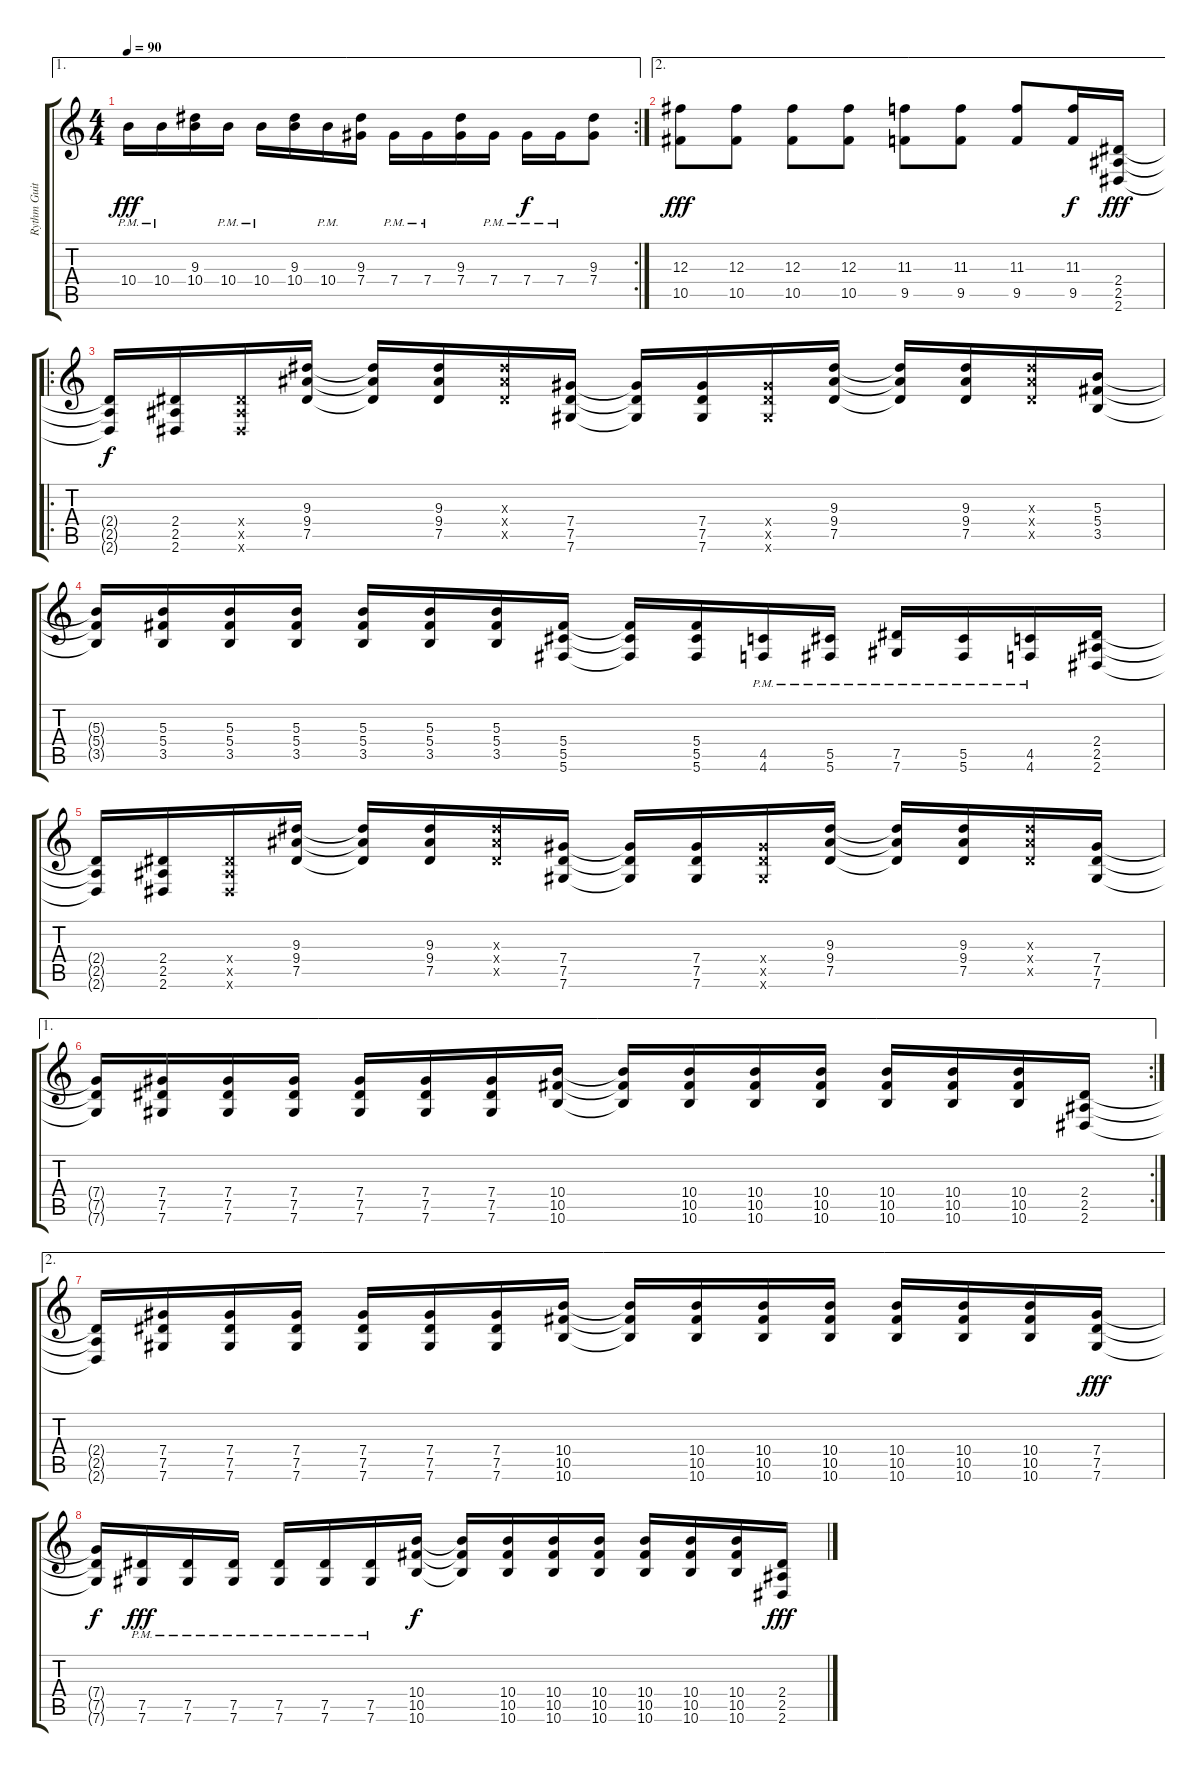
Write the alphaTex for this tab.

\track ("Rythm Guitar 1 (right)" "Rythm Guit") {instrument distortionguitar}
\staff {score tabs}
\tuning (Eb4 Bb3 Gb3 Db3 Ab2 Db2) {hide}
\ae 1
\rc 2
\ts (4 4)
\tempo 90
\clef g2
\ks c
10.4{pm}.16{dy fff} 10.4{pm}.16 (9.3 10.4).16 10.4{pm}.16 10.4{pm}.16 (9.3 10.4).16 10.4{pm}.16 (9.3 7.4).16 7.4{pm}.16 7.4{pm}.16 (9.3 7.4).16 7.4{pm}.16 7.4{pm}.16{dy f} 7.4{pm}.16 (9.3 7.4).8 |
\ae 2
(12.3 10.5).8{dy fff} (12.3 10.5).8 (12.3 10.5).8 (12.3 10.5).8 (11.3 9.5).8 (11.3 9.5).8 (11.3 9.5).8 (11.3 9.5).16{dy f} (2.4 2.5 2.6).16{dy fff} |
\ro
(2.4{t} 2.5{t} 2.6{t}).16{dy f} (2.4 2.5 2.6).16 (2.4{x} 2.5{x} 2.6{x}).16 (9.3 9.4 7.5).16 (9.3{t} 9.4{t} 7.5{t}).16 (9.3 9.4 7.5).16 (9.3{x} 9.4{x} 7.5{x}).16 (7.4 7.5 7.6).16 (7.4{t} 7.5{t} 7.6{t}).16 (7.4 7.5 7.6).16 (7.4{x} 7.5{x} 7.6{x}).16 (9.3 9.4 7.5).16 (9.3{t} 9.4{t} 7.5{t}).16 (9.3 9.4 7.5).16 (9.3{x} 9.4{x} 7.5{x}).16 (5.3 5.4 3.5).16 |
(5.3{t} 5.4{t} 3.5{t}).16 (5.3 5.4 3.5).16 (5.3 5.4 3.5).16 (5.3 5.4 3.5).16 (5.3 5.4 3.5).16 (5.3 5.4 3.5).16 (5.3 5.4 3.5).16 (5.4 5.5 5.6).16 (5.4{t} 5.5{t} 5.6{t}).16 (5.4 5.5 5.6).16 (4.5{pm} 4.6{pm}).16 (5.5{pm} 5.6{pm}).16 (7.5{pm} 7.6{pm}).16 (5.5{pm} 5.6{pm}).16 (4.5{pm} 4.6{pm}).16 (2.4 2.5 2.6).16 |
(2.4{t} 2.5{t} 2.6{t}).16 (2.4 2.5 2.6).16 (2.4{x} 2.5{x} 2.6{x}).16 (9.3 9.4 7.5).16 (9.3{t} 9.4{t} 7.5{t}).16 (9.3 9.4 7.5).16 (9.3{x} 9.4{x} 7.5{x}).16 (7.4 7.5 7.6).16 (7.4{t} 7.5{t} 7.6{t}).16 (7.4 7.5 7.6).16 (7.4{x} 7.5{x} 7.6{x}).16 (9.3 9.4 7.5).16 (9.3{t} 9.4{t} 7.5{t}).16 (9.3 9.4 7.5).16 (9.3{x} 9.4{x} 7.5{x}).16 (7.4 7.5 7.6).16 |
\ae 1
\rc 2
(7.4{t} 7.5{t} 7.6{t}).16 (7.4 7.5 7.6).16 (7.4 7.5 7.6).16 (7.4 7.5 7.6).16 (7.4 7.5 7.6).16 (7.4 7.5 7.6).16 (7.4 7.5 7.6).16 (10.4 10.5 10.6).16 (10.4{t} 10.5{t} 10.6{t}).16 (10.4 10.5 10.6).16 (10.4 10.5 10.6).16 (10.4 10.5 10.6).16 (10.4 10.5 10.6).16 (10.4 10.5 10.6).16 (10.4 10.5 10.6).16 (2.4 2.5 2.6).16 |
\ae 2
(2.4{t} 2.5{t} 2.6{t}).16 (7.4 7.5 7.6).16 (7.4 7.5 7.6).16 (7.4 7.5 7.6).16 (7.4 7.5 7.6).16 (7.4 7.5 7.6).16 (7.4 7.5 7.6).16 (10.4 10.5 10.6).16 (10.4{t} 10.5{t} 10.6{t}).16 (10.4 10.5 10.6).16 (10.4 10.5 10.6).16 (10.4 10.5 10.6).16 (10.4 10.5 10.6).16 (10.4 10.5 10.6).16 (10.4 10.5 10.6).16 (7.4 7.5 7.6).16{dy fff} |
(7.4{t} 7.5{t} 7.6{t}).16{dy f} (7.5{pm} 7.6{pm}).16{dy fff} (7.5{pm} 7.6{pm}).16 (7.5{pm} 7.6{pm}).16 (7.5{pm} 7.6{pm}).16 (7.5{pm} 7.6{pm}).16 (7.5{pm} 7.6{pm}).16 (10.4 10.5 10.6).16{dy f} (10.4{t} 10.5{t} 10.6{t}).16 (10.4 10.5 10.6).16 (10.4 10.5 10.6).16 (10.4 10.5 10.6).16 (10.4 10.5 10.6).16 (10.4 10.5 10.6).16 (10.4 10.5 10.6).16 (2.4 2.5 2.6).16{dy fff}
